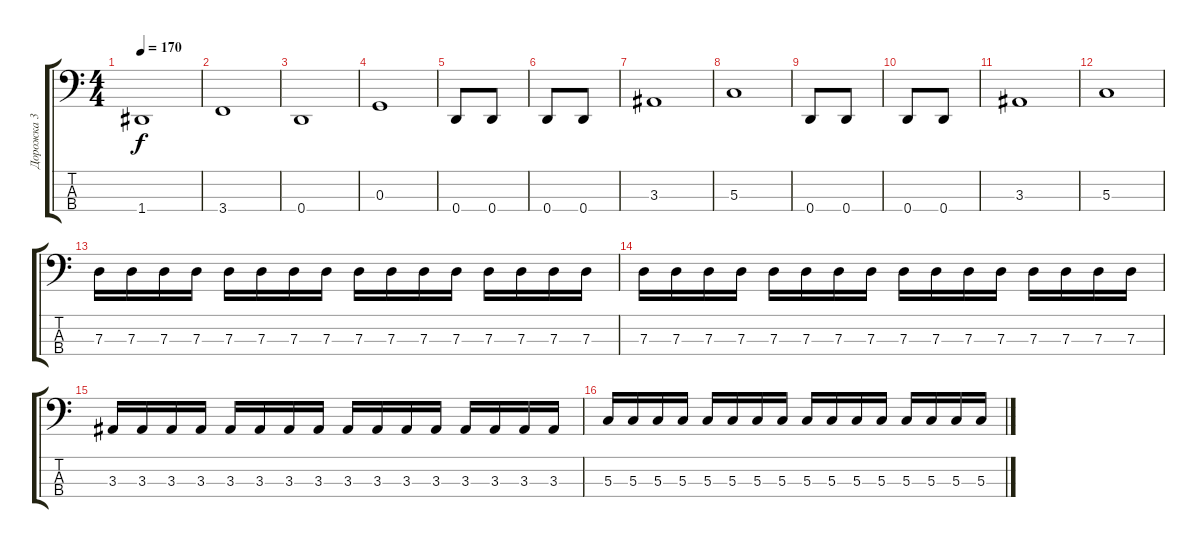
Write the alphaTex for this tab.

\track ("Дорожка 3" "Дорожка 3") {instrument electricbassfinger}
\staff {score tabs}
\tuning (F2 C2 G1 D1) {hide}
\ts (4 4)
\tempo 170
\clef f4
\ks c
1.4.1{dy f} |
3.4.1 |
0.4.1 |
0.3.1 |
0.4.8 0.4.8 |
0.4.8 0.4.8 |
3.3.1 |
5.3.1 |
0.4.8 0.4.8 |
0.4.8 0.4.8 |
3.3.1 |
5.3.1 |
7.3.16 7.3.16 7.3.16 7.3.16 7.3.16 7.3.16 7.3.16 7.3.16 7.3.16 7.3.16 7.3.16 7.3.16 7.3.16 7.3.16 7.3.16 7.3.16 |
7.3.16 7.3.16 7.3.16 7.3.16 7.3.16 7.3.16 7.3.16 7.3.16 7.3.16 7.3.16 7.3.16 7.3.16 7.3.16 7.3.16 7.3.16 7.3.16 |
3.3.16 3.3.16 3.3.16 3.3.16 3.3.16 3.3.16 3.3.16 3.3.16 3.3.16 3.3.16 3.3.16 3.3.16 3.3.16 3.3.16 3.3.16 3.3.16 |
5.3.16 5.3.16 5.3.16 5.3.16 5.3.16 5.3.16 5.3.16 5.3.16 5.3.16 5.3.16 5.3.16 5.3.16 5.3.16 5.3.16 5.3.16 5.3.16
